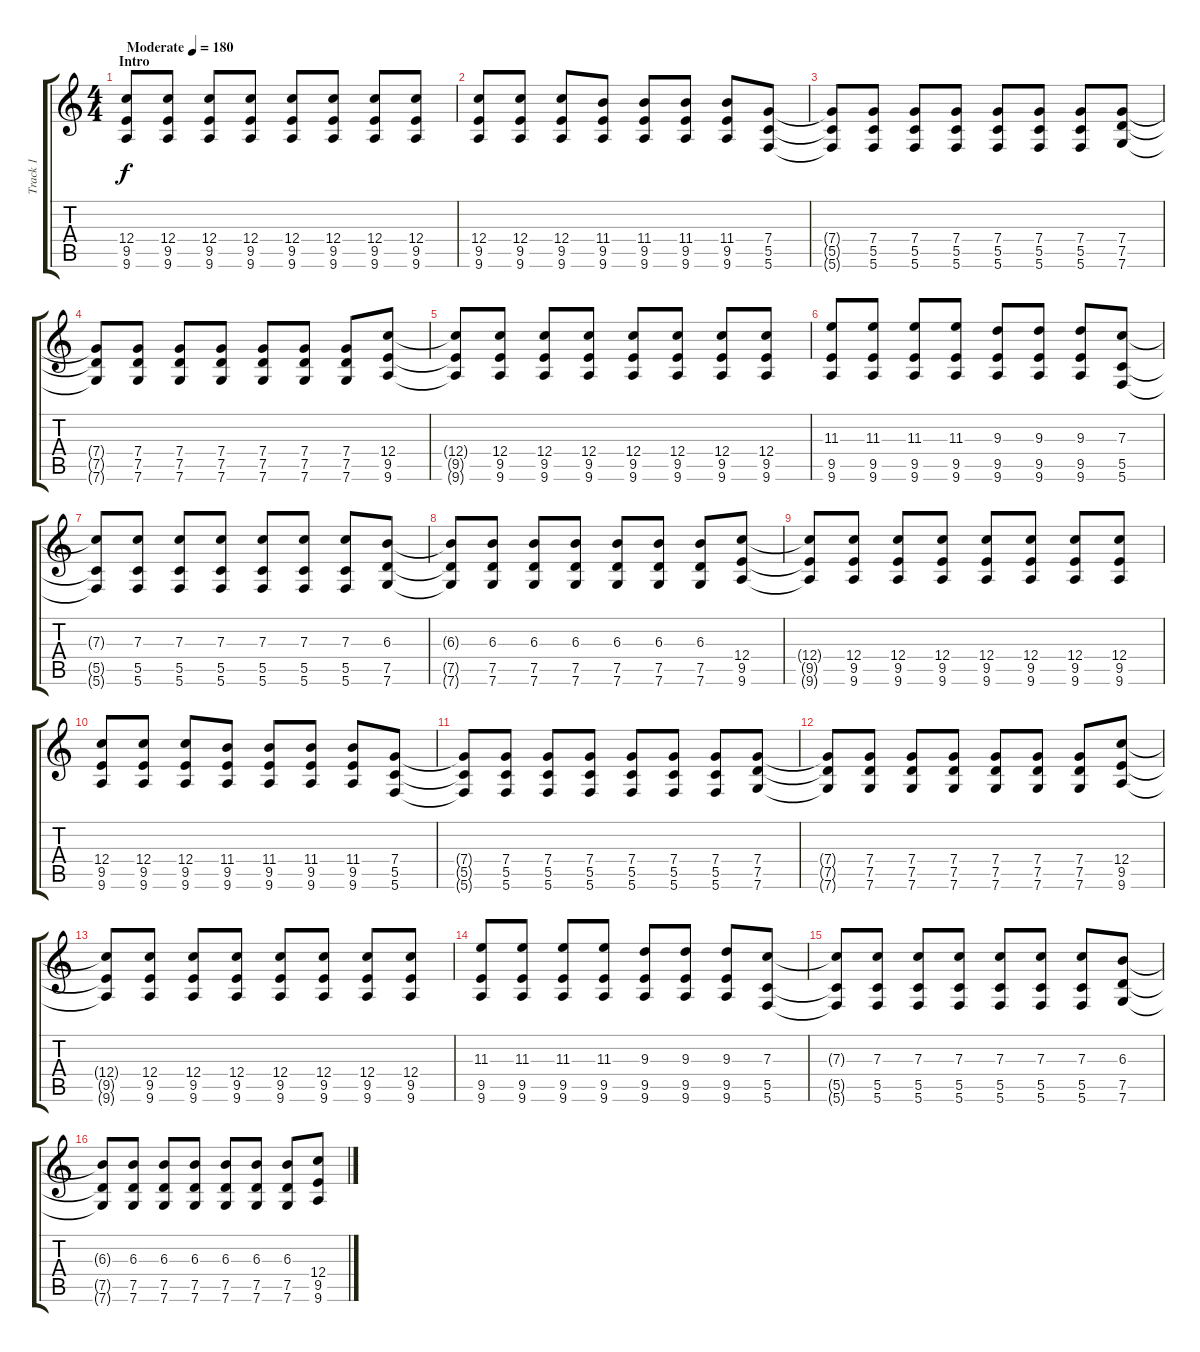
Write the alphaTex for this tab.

\track ("Track 1" "Track 1") {instrument distortionguitar}
\staff {score tabs}
\tuning (D4 A3 F3 C3 G2 C2) {hide}
\ts (4 4)
\section ("" "Intro")
\tempo (180 "Moderate")
\clef g2
\ks c
(12.4 9.5 9.6).8{dy f instrument distortionguitar} (12.4 9.5 9.6).8 (12.4 9.5 9.6).8 (12.4 9.5 9.6).8 (12.4 9.5 9.6).8 (12.4 9.5 9.6).8 (12.4 9.5 9.6).8 (12.4 9.5 9.6).8 |
(12.4 9.5 9.6).8 (12.4 9.5 9.6).8 (12.4 9.5 9.6).8 (11.4 9.5 9.6).8 (11.4 9.5 9.6).8 (11.4 9.5 9.6).8 (11.4 9.5 9.6).8 (7.4 5.5 5.6).8 |
(7.4{t} 5.5{t} 5.6{t}).8 (7.4 5.5 5.6).8 (7.4 5.5 5.6).8 (7.4 5.5 5.6).8 (7.4 5.5 5.6).8 (7.4 5.5 5.6).8 (7.4 5.5 5.6).8 (7.4 7.5 7.6).8 |
(7.4{t} 7.5{t} 7.6{t}).8 (7.4 7.5 7.6).8 (7.4 7.5 7.6).8 (7.4 7.5 7.6).8 (7.4 7.5 7.6).8 (7.4 7.5 7.6).8 (7.4 7.5 7.6).8 (12.4 9.5 9.6).8 |
(12.4{t} 9.5{t} 9.6{t}).8 (12.4 9.5 9.6).8 (12.4 9.5 9.6).8 (12.4 9.5 9.6).8 (12.4 9.5 9.6).8 (12.4 9.5 9.6).8 (12.4 9.5 9.6).8 (12.4 9.5 9.6).8 |
(11.3 9.5 9.6).8 (11.3 9.5 9.6).8 (11.3 9.5 9.6).8 (11.3 9.5 9.6).8 (9.3 9.5 9.6).8 (9.3 9.5 9.6).8 (9.3 9.5 9.6).8 (7.3 5.5 5.6).8 |
(7.3{t} 5.5{t} 5.6{t}).8 (7.3 5.5 5.6).8 (7.3 5.5 5.6).8 (7.3 5.5 5.6).8 (7.3 5.5 5.6).8 (7.3 5.5 5.6).8 (7.3 5.5 5.6).8 (6.3 7.5 7.6).8 |
(6.3{t} 7.5{t} 7.6{t}).8 (6.3 7.5 7.6).8 (6.3 7.5 7.6).8 (6.3 7.5 7.6).8 (6.3 7.5 7.6).8 (6.3 7.5 7.6).8 (6.3 7.5 7.6).8 (12.4 9.5 9.6).8 |
(12.4{t} 9.5{t} 9.6{t}).8 (12.4 9.5 9.6).8 (12.4 9.5 9.6).8 (12.4 9.5 9.6).8 (12.4 9.5 9.6).8 (12.4 9.5 9.6).8 (12.4 9.5 9.6).8 (12.4 9.5 9.6).8 |
(12.4 9.5 9.6).8 (12.4 9.5 9.6).8 (12.4 9.5 9.6).8 (11.4 9.5 9.6).8 (11.4 9.5 9.6).8 (11.4 9.5 9.6).8 (11.4 9.5 9.6).8 (7.4 5.5 5.6).8 |
(7.4{t} 5.5{t} 5.6{t}).8 (7.4 5.5 5.6).8 (7.4 5.5 5.6).8 (7.4 5.5 5.6).8 (7.4 5.5 5.6).8 (7.4 5.5 5.6).8 (7.4 5.5 5.6).8 (7.4 7.5 7.6).8 |
(7.4{t} 7.5{t} 7.6{t}).8 (7.4 7.5 7.6).8 (7.4 7.5 7.6).8 (7.4 7.5 7.6).8 (7.4 7.5 7.6).8 (7.4 7.5 7.6).8 (7.4 7.5 7.6).8 (12.4 9.5 9.6).8 |
(12.4{t} 9.5{t} 9.6{t}).8 (12.4 9.5 9.6).8 (12.4 9.5 9.6).8 (12.4 9.5 9.6).8 (12.4 9.5 9.6).8 (12.4 9.5 9.6).8 (12.4 9.5 9.6).8 (12.4 9.5 9.6).8 |
(11.3 9.5 9.6).8 (11.3 9.5 9.6).8 (11.3 9.5 9.6).8 (11.3 9.5 9.6).8 (9.3 9.5 9.6).8 (9.3 9.5 9.6).8 (9.3 9.5 9.6).8 (7.3 5.5 5.6).8 |
(7.3{t} 5.5{t} 5.6{t}).8 (7.3 5.5 5.6).8 (7.3 5.5 5.6).8 (7.3 5.5 5.6).8 (7.3 5.5 5.6).8 (7.3 5.5 5.6).8 (7.3 5.5 5.6).8 (6.3 7.5 7.6).8 |
(6.3{t} 7.5{t} 7.6{t}).8 (6.3 7.5 7.6).8 (6.3 7.5 7.6).8 (6.3 7.5 7.6).8 (6.3 7.5 7.6).8 (6.3 7.5 7.6).8 (6.3 7.5 7.6).8 (12.4 9.5 9.6).8
